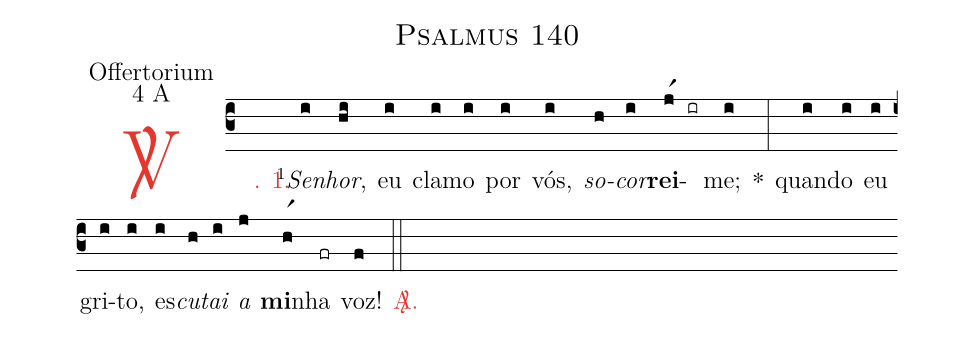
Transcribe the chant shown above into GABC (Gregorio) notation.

name: Psalmus 140;
office-part: Offertorium;
mode: 4;
mode-differentia: A;
%%
(c3)

<c><sp>V/</sp>. 1.</c>() <v>\VSup{1}</v><i>Se</i>(i)<i>nhor</i>,(hi) eu(i) cla(i)mo(i) por(i) vós,(i) <i>so</i>(h)<i>cor</i>(i)<b>rei</b>-(jr1)(ir)me;(i) *(:) quan(i)do(i) eu(i) gri(i)to,(i) es(i)<i>cu</i>(h)<i>tai</i>(i) <i>a</i>(j) <b>mi</b>(hr1)nha(fr) voz!(f)

<c><sp>A/</sp>.</c>(::)
